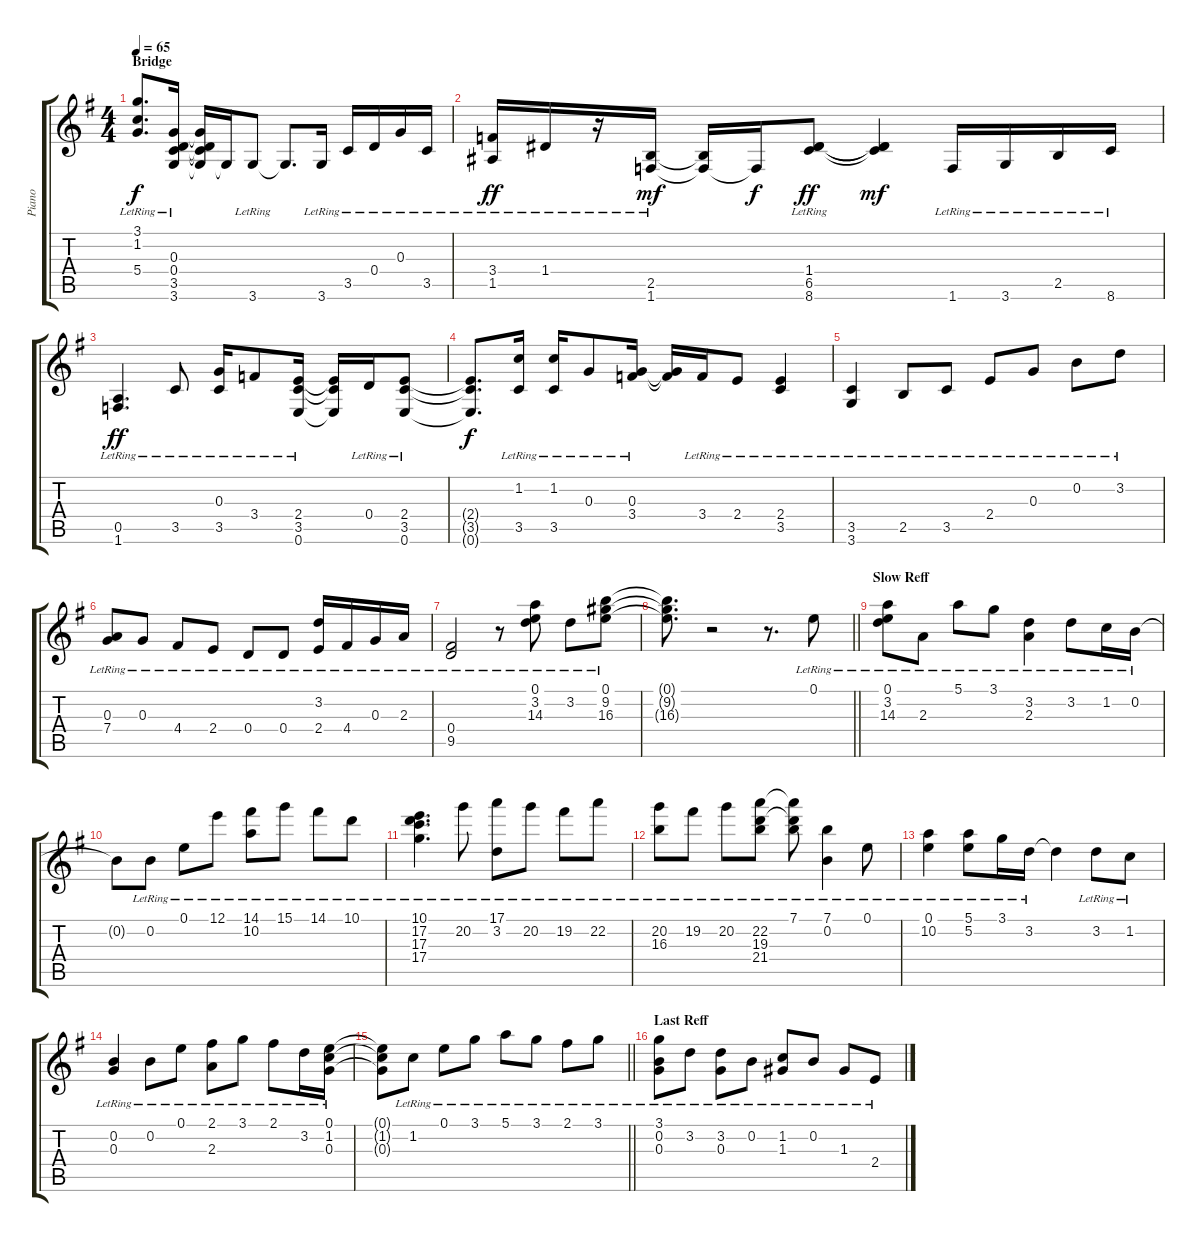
\track ("Piano" "Piano") {instrument acousticguitarnylon}
\staff {score tabs}
\tuning (E4 B3 G3 D3 A2 E2) {hide}
\ts (4 4)
\section ("" "Bridge")
\tempo 65
\clef g2
\ks g
(3.1{lr} 1.2{lr} 5.4{lr}).8{d dy f} (0.3{lr} 0.4{lr} 3.5{lr} 3.6{lr}).16 (0.3{t} 0.4{t} 3.5{t} 3.6{t}).16 3.6{t}.16 3.6{lr}.8 3.6{t}.8{d} 3.6{lr}.16 3.5{lr}.16 0.4{lr}.16 0.3{lr}.16 3.5{lr}.16 |
(3.4{lr} 1.5{lr}).16{dy ff beam Up} 1.4{lr}.16 r.16 (2.5{lr} 1.6{lr}).16{dy mf} (2.5{t} 1.6{t}).16 1.6{t}.16{dy f} (1.4{lr} 6.5{lr} 8.6{lr}).8{dy ff} (1.4{t} 6.5{t} 8.6{t}).4{dy mf} 1.6{lr}.16 3.6{lr}.16 2.5{lr}.16 8.6{lr}.16 |
(0.5{lr} 1.6{lr}).4{d dy ff} 3.5{lr}.8 (0.3{lr} 3.5{lr}).16 3.4{lr}.8 (2.4{lr} 3.5{lr} 0.6{lr}).16 (2.4{t} 3.5{t} 0.6{t}).16 0.4{lr}.16 (2.4{lr} 3.5{lr} 0.6{lr}).8 |
(2.4{t} 3.5{t} 0.6{t}).8{d dy f} (1.2{lr} 3.5{lr}).16 (1.2{lr} 3.5{lr}).16 0.3{lr}.8 (0.3{lr} 3.4{lr}).16 (0.3{t} 3.4{t}).16 3.4{lr}.16 2.4{lr}.8 (2.4{lr} 3.5{lr}).4 |
(3.5{lr} 3.6{lr}).4 2.5{lr}.8 3.5{lr}.8 2.4{lr}.8 0.3{lr}.8 0.2{lr}.8 3.2{lr}.8 |
(0.3{lr} 7.4{lr}).8 0.3{lr}.8 4.4{lr}.8 2.4{lr}.8 0.4{lr}.8 0.4{lr}.8 (3.2{lr} 2.4{lr}).16 4.4{lr}.16 0.3{lr}.16 2.3{lr}.16 |
(0.4{lr} 9.5{lr}).2 r.8 (0.1{lr} 3.2{lr} 14.3{lr}).8 3.2{lr}.8 (0.1{lr} 9.2{lr} 16.3{lr}).8 |
\barLineRight lightlight
(0.1{t} 9.2{t} 16.3{t}).8{d} r.2 r.8{d} 0.1{lr}.8 |
\section ("" "Slow Reff")
(0.1{lr} 3.2{lr} 14.3{lr}).8 2.3{lr}.8 5.1{lr}.8 3.1{lr}.8 (3.2{lr} 2.3{lr}).4 3.2{lr}.8 1.2{lr}.16 0.2{lr}.16 |
0.2{t}.8 0.2{lr}.8 0.1{lr}.8 12.1{lr}.8 (14.1{lr} 10.2{lr}).8 15.1{lr}.8 14.1{lr}.8 10.1{lr}.8 |
(10.1{lr} 17.2{lr} 17.3{lr} 17.4{lr}).4{d} 20.2{lr}.8 (17.1{lr} 3.2{lr}).8 20.2{lr}.8 19.2{lr}.8 22.2{lr}.8 |
(20.2{lr} 16.3{lr}).8 19.2{lr}.8 20.2{lr}.8 (22.2{lr} 19.3{lr} 21.4{lr}).8 (7.1{lr} 22.2{t} 19.3{t}).8 (7.1{lr} 0.2{lr}).4 0.1{lr}.8 |
(0.1{lr} 10.2{lr}).4 (5.1{lr} 5.2{lr}).8 3.1{lr}.16 3.2{lr}.16 3.2{t}.4 3.2{lr}.8 1.2{lr}.8 |
(0.2{lr} 0.3{lr}).4 0.2{lr}.8 0.1{lr}.8 (2.1{lr} 2.3{lr}).8 3.1{lr}.8 2.1{lr}.8 3.2{lr}.16 (0.1{lr} 1.2{lr} 0.3{lr}).16 |
\barLineRight lightlight
(0.1{t} 1.2{t} 0.3{t}).8 1.2{lr}.8 0.1{lr}.8 3.1{lr}.8 5.1{lr}.8 3.1{lr}.8 2.1{lr}.8 3.1{lr}.8 |
\section ("" "Last Reff")
(3.1{lr} 0.2{lr} 0.3{lr}).8 3.2{lr}.8 (3.2{lr} 0.3{lr}).8 0.2{lr}.8 (1.2{lr} 1.3{lr}).8 0.2{lr}.8 1.3{lr}.8 2.4{lr}.8
